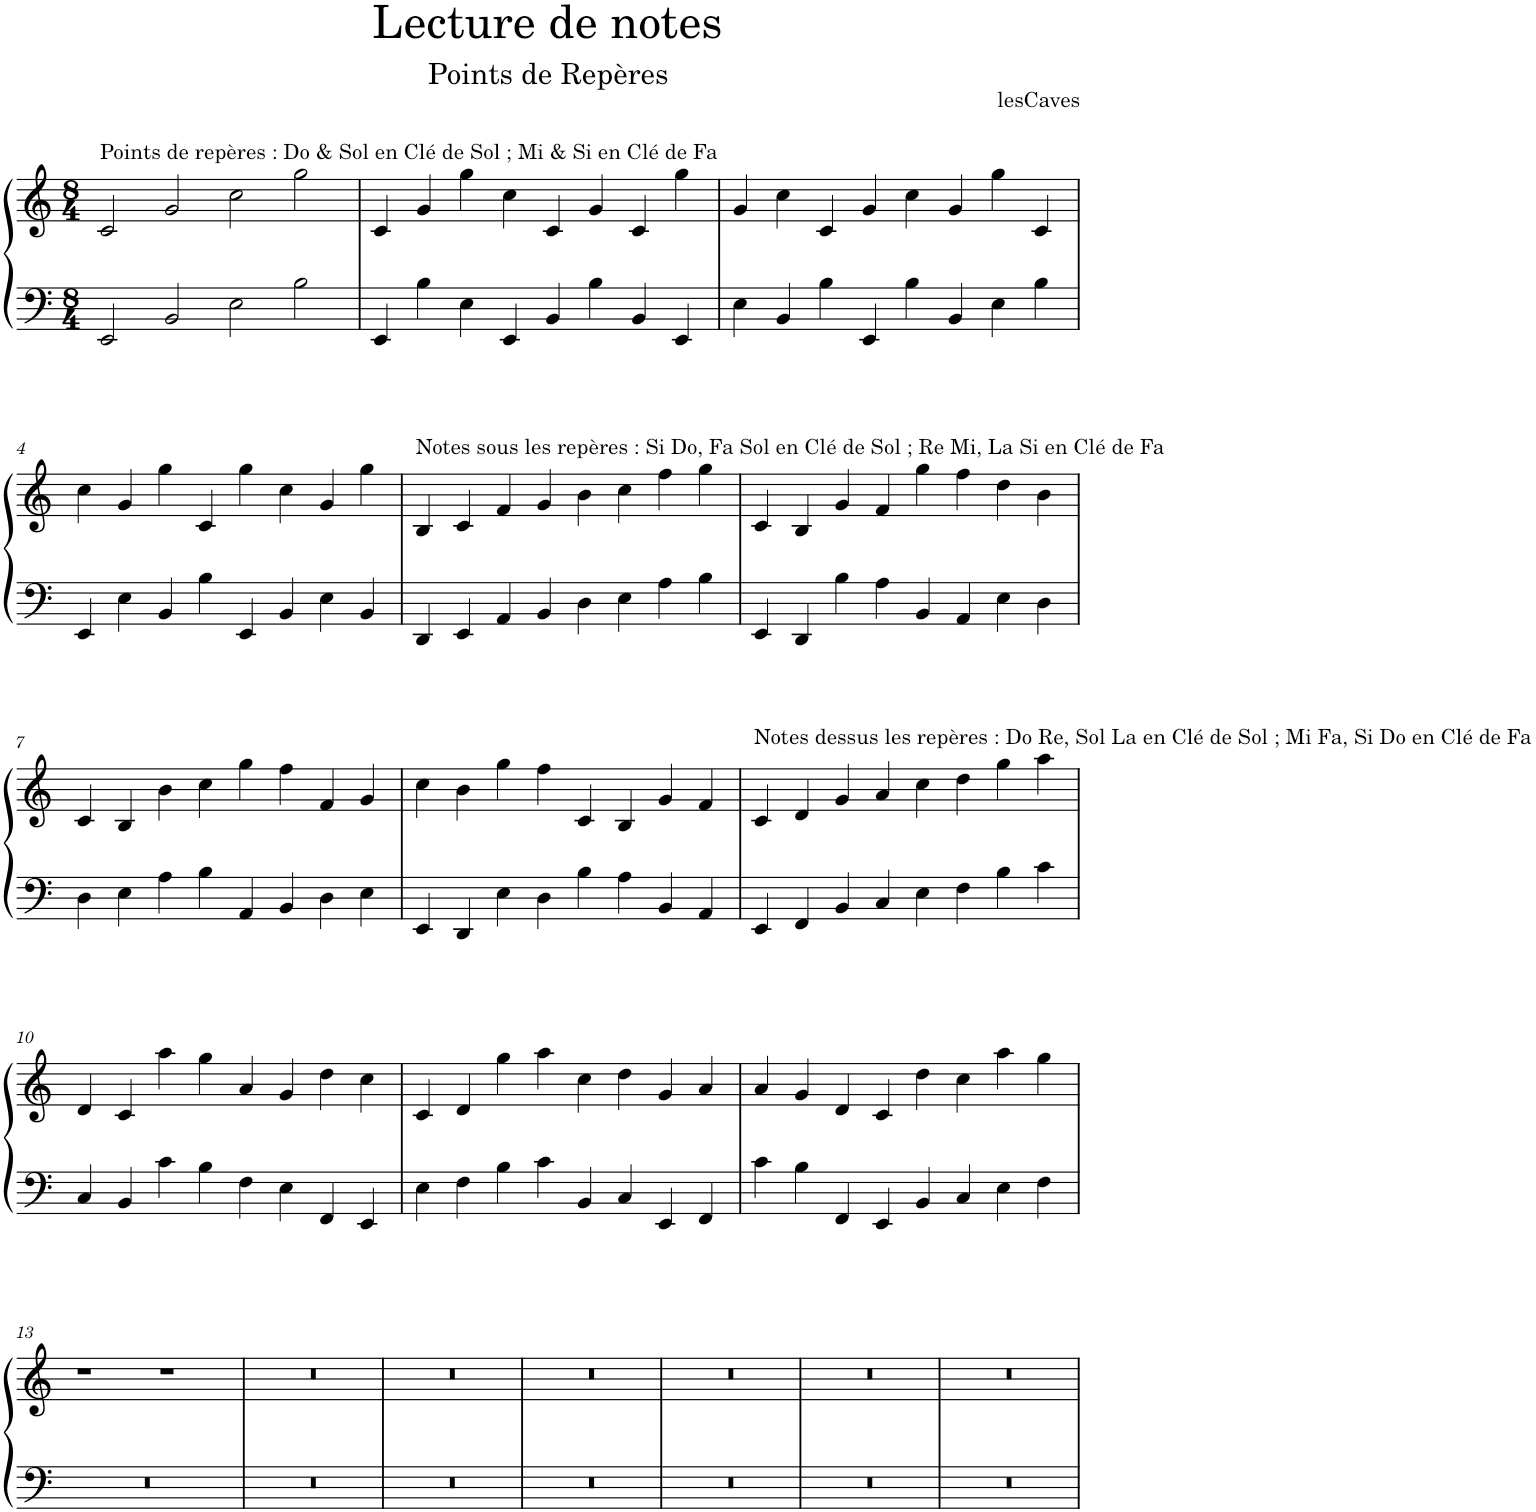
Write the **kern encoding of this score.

**kern	**kern
*part1	*part1
*staff2	*staff1
*I"Piano	*
*I'Pia.	*
*clefF4	*clefG2
*k[]	*k[]
*M8/4	*M8/4
=1	=1
!	!LO:TX:a:t=Points de repères &colon; Do & Sol en Clé de Sol ; Mi & Si en Clé de Fa
2EE/	2c/
2BB/	2g/
2E\	2cc\
2B\	2gg\
=2	=2
4EE/	4c/
4B\	4g/
4E\	4gg\
4EE/	4cc\
4BB/	4c/
4B\	4g/
4BB/	4c/
4EE/	4gg\
=3	=3
4E\	4g/
4BB/	4cc\
4B\	4c/
4EE/	4g/
4B\	4cc\
4BB/	4g/
4E\	4gg\
4B\	4c/
!!LO:LB:g=z
=4	=4
4EE/	4cc\
4E\	4g/
4BB/	4gg\
4B\	4c/
4EE/	4gg\
4BB/	4cc\
4E\	4g/
4BB/	4gg\
=5	=5
!	!LO:TX:a:t=Notes sous les repères &colon; Si Do, Fa Sol en Clé de Sol ; Re Mi, La Si en Clé de Fa
4DD/	4B/
4EE/	4c/
4AA/	4f/
4BB/	4g/
4D\	4b\
4E\	4cc\
4A\	4ff\
4B\	4gg\
=6	=6
4EE/	4c/
4DD/	4B/
4B\	4g/
4A\	4f/
4BB/	4gg\
4AA/	4ff\
4E\	4dd\
4D\	4b\
!!LO:LB:g=z
=7	=7
4D\	4c/
4E\	4B/
4A\	4b\
4B\	4cc\
4AA/	4gg\
4BB/	4ff\
4D\	4f/
4E\	4g/
=8	=8
4EE/	4cc\
4DD/	4b\
4E\	4gg\
4D\	4ff\
4B\	4c/
4A\	4B/
4BB/	4g/
4AA/	4f/
=9	=9
!	!LO:TX:a:t=Notes dessus les repères &colon; Do Re, Sol La en Clé de Sol ; Mi Fa, Si Do en Clé de Fa
4EE/	4c/
4FF/	4d/
4BB/	4g/
4C/	4a/
4E\	4cc\
4F\	4dd\
4B\	4gg\
4c\	4aa\
!!LO:LB:g=z
=10	=10
4C/	4d/
4BB/	4c/
4c\	4aa\
4B\	4gg\
4F\	4a/
4E\	4g/
4FF/	4dd\
4EE/	4cc\
=11	=11
4E\	4c/
4F\	4d/
4B\	4gg\
4c\	4aa\
4BB/	4cc\
4C/	4dd\
4EE/	4g/
4FF/	4a/
=12	=12
4c\	4a/
4B\	4g/
4FF/	4d/
4EE/	4c/
4BB/	4dd\
4C/	4cc\
4E\	4aa\
4F\	4gg\
!!LO:LB:g=z
=13	=13
0r	0r
1ryy	1r
=14	=14
0r	0r
=15	=15
0r	0r
=16	=16
0r	0r
=17	=17
0r	0r
=18	=18
0r	0r
=19	=19
0r	0r
=	=
*-	*-
